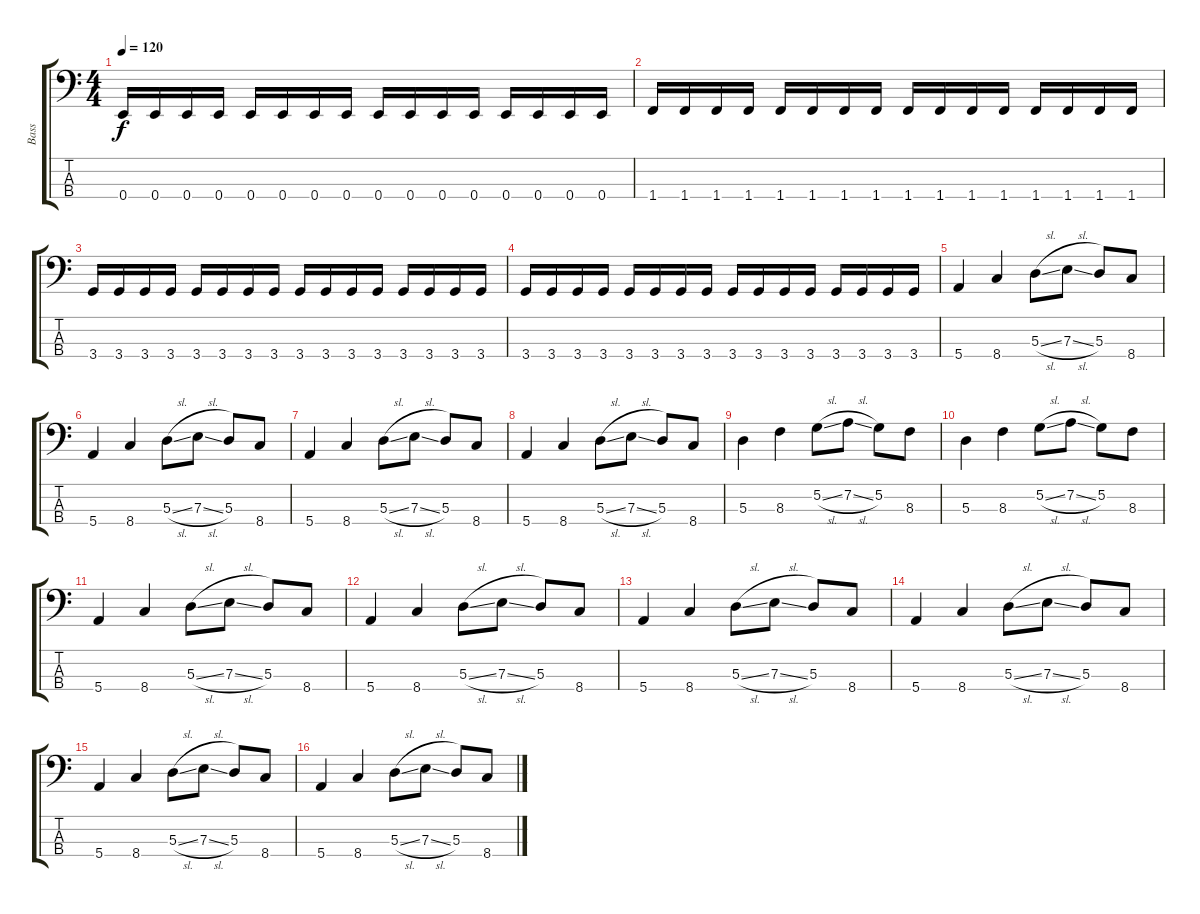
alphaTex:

\track ("Bass " "Bass ") {instrument electricbassfinger}
\staff {score tabs}
\tuning (G2 D2 A1 E1) {hide}
\ts (4 4)
\tempo 120
\clef f4
\ks c
0.4.16{dy f} 0.4.16 0.4.16 0.4.16 0.4.16 0.4.16 0.4.16 0.4.16 0.4.16 0.4.16 0.4.16 0.4.16 0.4.16 0.4.16 0.4.16 0.4.16 |
1.4.16 1.4.16 1.4.16 1.4.16 1.4.16 1.4.16 1.4.16 1.4.16 1.4.16 1.4.16 1.4.16 1.4.16 1.4.16 1.4.16 1.4.16 1.4.16 |
3.4.16 3.4.16 3.4.16 3.4.16 3.4.16 3.4.16 3.4.16 3.4.16 3.4.16 3.4.16 3.4.16 3.4.16 3.4.16 3.4.16 3.4.16 3.4.16 |
3.4.16 3.4.16 3.4.16 3.4.16 3.4.16 3.4.16 3.4.16 3.4.16 3.4.16 3.4.16 3.4.16 3.4.16 3.4.16 3.4.16 3.4.16 3.4.16 |
5.4.4 8.4.4 5.3{sl}.8 7.3{sl}.8 5.3.8 8.4.8 |
5.4.4 8.4.4 5.3{sl}.8 7.3{sl}.8 5.3.8 8.4.8 |
5.4.4 8.4.4 5.3{sl}.8 7.3{sl}.8 5.3.8 8.4.8 |
5.4.4 8.4.4 5.3{sl}.8 7.3{sl}.8 5.3.8 8.4.8 |
5.3.4 8.3.4 5.2{sl}.8 7.2{sl}.8 5.2.8 8.3.8 |
5.3.4 8.3.4 5.2{sl}.8 7.2{sl}.8 5.2.8 8.3.8 |
5.4.4 8.4.4 5.3{sl}.8 7.3{sl}.8 5.3.8 8.4.8 |
5.4.4 8.4.4 5.3{sl}.8 7.3{sl}.8 5.3.8 8.4.8 |
5.4.4 8.4.4 5.3{sl}.8 7.3{sl}.8 5.3.8 8.4.8 |
5.4.4 8.4.4 5.3{sl}.8 7.3{sl}.8 5.3.8 8.4.8 |
5.4.4 8.4.4 5.3{sl}.8 7.3{sl}.8 5.3.8 8.4.8 |
5.4.4 8.4.4 5.3{sl}.8 7.3{sl}.8 5.3.8 8.4.8
